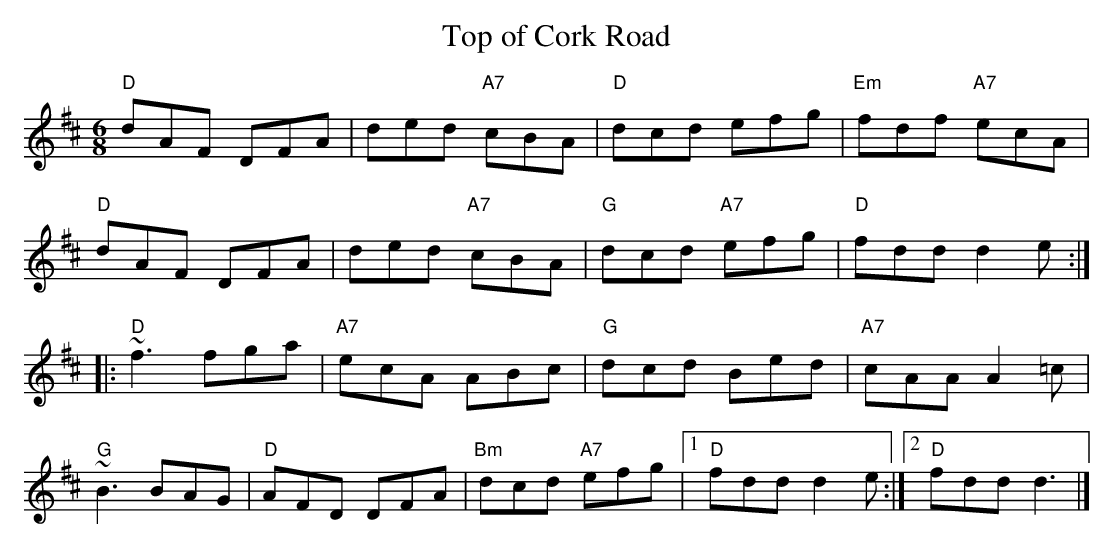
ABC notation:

X:1
T:Top of Cork Road
M:6/8
K:D
"D" dAF DFA | ded "A7" cBA | "D"  dcd      efg |  "Em" fdf "A7" ecA  |
"D" dAF DFA | ded "A7" cBA | "G"  dcd "A7" efg |  "D"  fdd      d2e :|
|: \
"D" ~f3 fga | "A7" ecA ABc | "G"  dcd      Bed |  "A7" cAA      A2=c |
"G" ~B3 BAG | "D"  AFD DFA | "Bm" dcd "A7" efg |1 "D"  fdd      d2e :|2"D" fdd d3 |]
